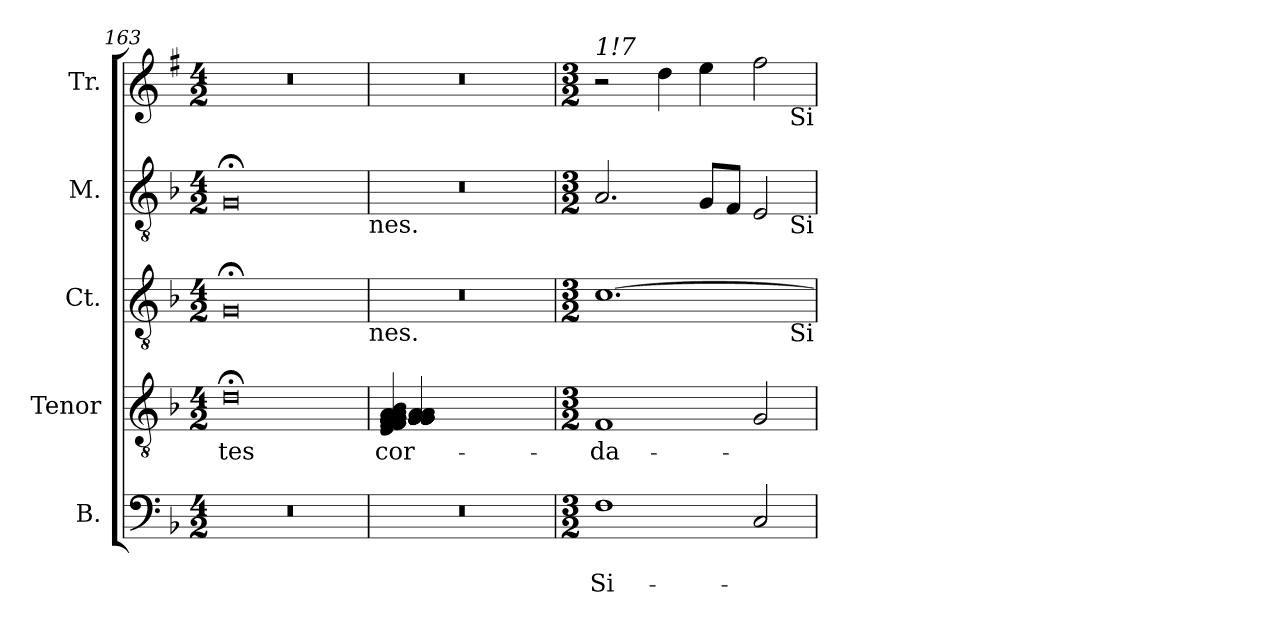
**kern	**text	**text	**kern	**text	**kern	**kern	**kern
*part5	*part5	*part5	*part4	*part4	*part3	*part2	*part1
*staff5	*staff5	*staff5	*staff4	*staff4	*staff3	*staff2	*staff1
*I"B.	*	*	*I"Tenor	*	*I"Ct.	*I"M.	*I"Tr.
*I'B.	*	*	*I'T.	*	*I'Ct.	*I'M.	*I'Tr.
*clefF4	*	*	*clefGv2	*	*clefGv2	*clefGv2	*clefG2
*	*	*	*	*	*	*	*ITrd1c2
*k[b-]	*	*	*k[b-]	*	*k[b-]	*k[b-]	*k[b-]
*F:	*	*	*F:	*	*F:	*F:	*F:
*M4/2	*	*	*M4/2	*	*M4/2	*M4/2	*M4/2
=163	=163	=163	=163	=163	=163	=163	=163
!	!	!	!	!LO:LY:b	!	!	!
0r	.	.	0d;<	-tes	0G;	0G;	0r
!	!	!	!	!	!	!LO:TX:b:t=nes.	!
!	!	!	!	!	!LO:TX:b:t=nes.	!	!
!!LO:LB:g=z
=164	=164	=164	=164	=164	=164	=164	=164
!	!	!	!LO:TX:a:i:t=1!"	!	!	!	!
!	!	!	!	!LO:LY:b	!	!	!
*	*	*	*^	*	*	*	*
!	!	!	!	!	!LO:LY:b	!	!	!
0r	.	.	(<(4E/ 4F/ 4F/ 4G/ 4G/ 4G/ 4G/ 4G/ 4G/ 4A/ 4A/ 4B-/	(<4G/ 4G/ 4G/ 4G/ 4G/ 4G/ 4G/ 4G/ 4G/ 4A/ 4A/ 4A/	-cor-	0r	0r	0r
.	.	.	1..ryy	1..ryy	.	.	.	.
*	*	*	*v	*v	*	*	*	*
!!LO:LB:g=z
=165	=165	=165	=165	=165	=165	=165	=165
*M3/2	*	*	*M3/2	*	*M3/2	*M3/2	*M3/2
*	*	*	*^	*	*	*	*
!	!	!	!	!	!	!	!	!LO:TX:a:i:t=1!7
!	!	!LO:LY:b	!	!	!LO:LY:b	!	!	!
*	*	*	*v	*v	*	*	*	*
1F	.	Si-	1F	-da-	[>1.c	2.A/	2r
.	.	.	.	.	.	.	4cc\
.	.	.	.	.	.	8G/L	4dd\
.	.	.	.	.	.	8F/J	.
2C/	.	.	2G/	.	.	2E/	2ee\
!	!	!	!	!	!	!	!LO:TX:b:t=Si
!	!	!	!	!	!	!LO:TX:b:t=Si	!
!	!	!	!	!	!LO:TX:b:t=Si	!	!
=	=	=	=	=	=	=	=
*-	*-	*-	*-	*-	*-	*-	*-
